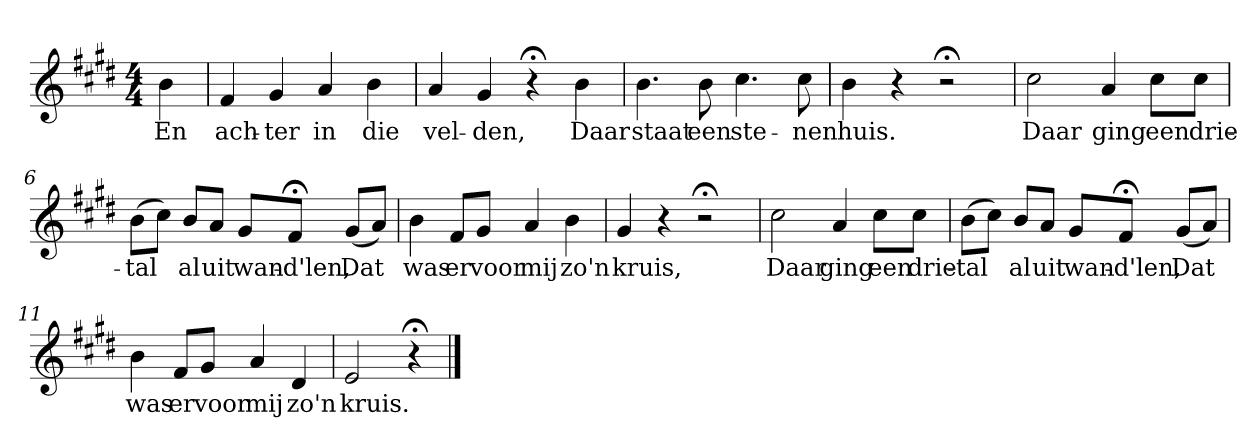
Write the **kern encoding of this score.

**kern	**text
*part1	*part1
*staff1	*staff1
*k[f#c#g#d#]	*
*E:	*
*M4/4	*
*MM120	*
=	=
4b	En
=1	=1
4f#	ach-
4g#	-ter
4a	in
4b	die
=2	=2
4a	vel-
4g#	-den,
4r;<	.
4b	Daar
=3	=3
4.b	staat
8b	een
4.cc#	ste-
8cc#	-nen
=4	=4
4b	huis.
4r	.
2r;<	.
=5	=5
2cc#	Daar
4a	ging
8cc#L	een
8cc#J	drie-
=6	=6
(8bL	-tal
8cc#J)	.
8bL	al
8aJ	uit
8g#L	wan-
8f#;<J	-d'len,
(8g#L	Dat
8aJ)	.
=7	=7
4b	was
8f#L	er
8g#J	voor
4a	mij
4b	zo'n
=8	=8
4g#	kruis,
4r	.
2r;<	.
=9	=9
2cc#	Daar
4a	ging
8cc#L	een
8cc#J	drie-
=10	=10
(8bL	-tal
8cc#J)	.
8bL	al
8aJ	uit
8g#L	wan-
8f#;<J	-d'len,
(8g#L	Dat
8aJ)	.
=11	=11
4b	was
8f#L	er
8g#J	voor
4a	mij
4d#	zo'n
=12	=12
2e	kruis.
4r;<	.
==	==
*-	*-
